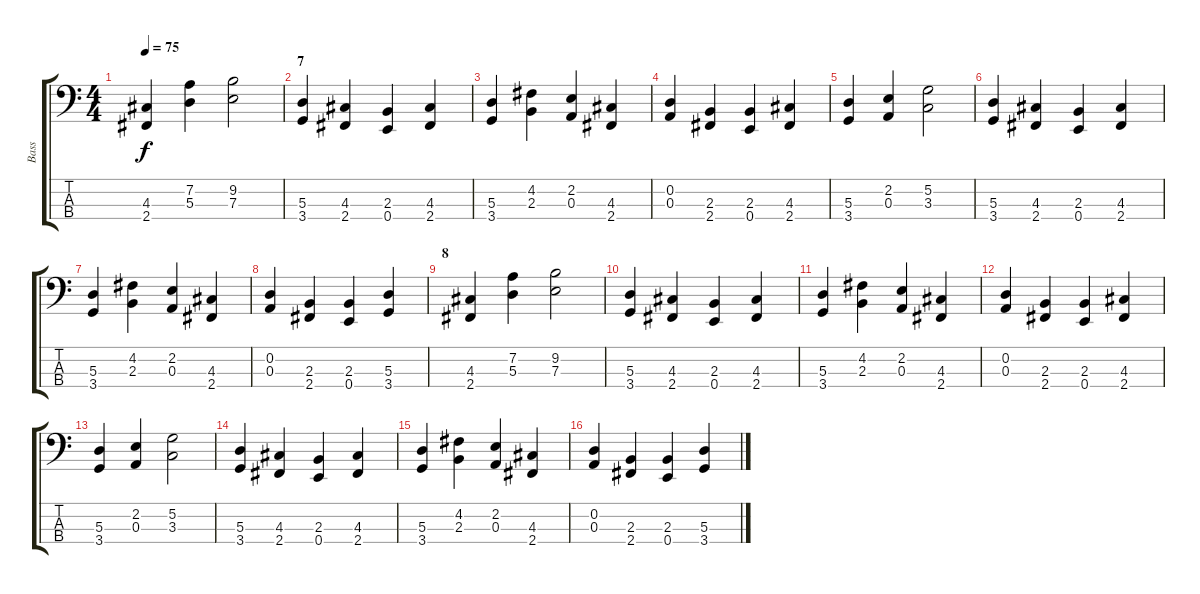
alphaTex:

\track ("Bass" "Bass") {instrument electricbassfinger}
\staff {score tabs}
\tuning (G2 D2 A1 E1) {hide}
\ts (4 4)
\tempo 75
\clef f4
\ks c
(4.3 2.4).4{dy f} (7.2 5.3).4 (9.2 7.3).2 |
\section ("" "7")
(5.3 3.4).4 (4.3 2.4).4 (2.3 0.4).4 (4.3 2.4).4 |
(5.3 3.4).4 (4.2 2.3).4 (2.2 0.3).4 (4.3 2.4).4 |
(0.2 0.3).4 (2.3 2.4).4 (2.3 0.4).4 (4.3 2.4).4 |
(5.3 3.4).4 (2.2 0.3).4 (5.2 3.3).2 |
(5.3 3.4).4 (4.3 2.4).4 (2.3 0.4).4 (4.3 2.4).4 |
(5.3 3.4).4 (4.2 2.3).4 (2.2 0.3).4 (4.3 2.4).4 |
(0.2 0.3).4 (2.3 2.4).4 (2.3 0.4).4 (5.3 3.4).4 |
\section ("" "8")
(4.3 2.4).4 (7.2 5.3).4 (9.2 7.3).2 |
(5.3 3.4).4 (4.3 2.4).4 (2.3 0.4).4 (4.3 2.4).4 |
(5.3 3.4).4 (4.2 2.3).4 (2.2 0.3).4 (4.3 2.4).4 |
(0.2 0.3).4 (2.3 2.4).4 (2.3 0.4).4 (4.3 2.4).4 |
(5.3 3.4).4 (2.2 0.3).4 (5.2 3.3).2 |
(5.3 3.4).4 (4.3 2.4).4 (2.3 0.4).4 (4.3 2.4).4 |
(5.3 3.4).4 (4.2 2.3).4 (2.2 0.3).4 (4.3 2.4).4 |
(0.2 0.3).4 (2.3 2.4).4 (2.3 0.4).4 (5.3 3.4).4
